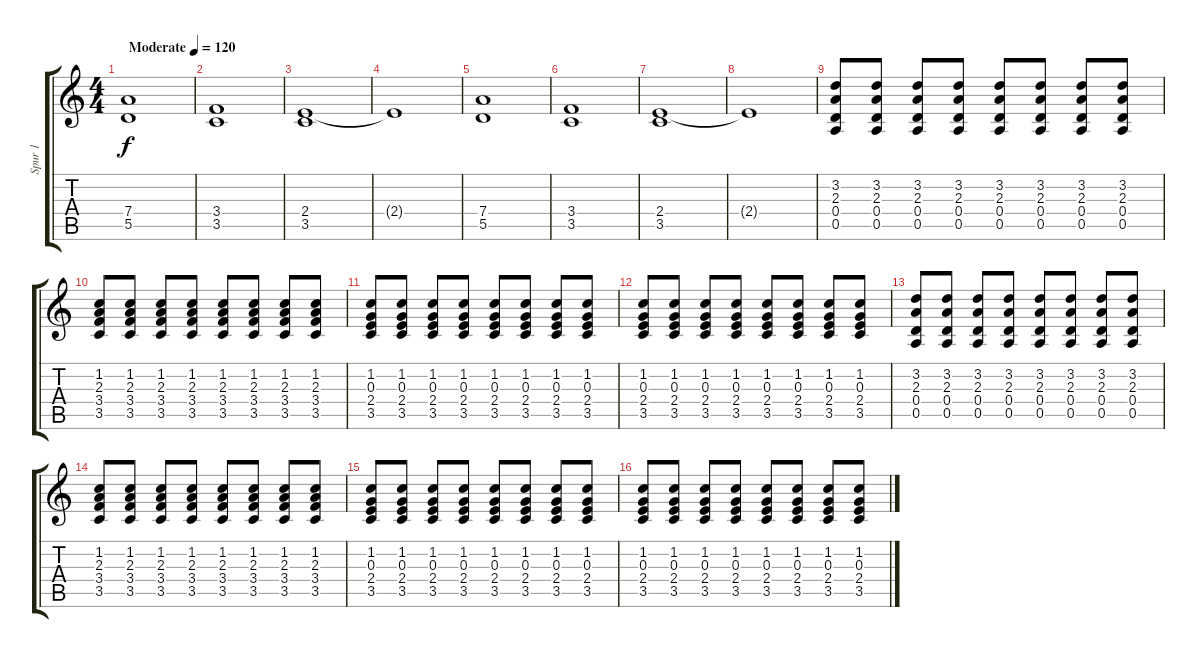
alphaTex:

\track ("Spur 1" "Spur 1") {instrument electricguitarclean}
\staff {score tabs}
\tuning (E4 B3 G3 D3 A2 E2) {hide}
\ts (4 4)
\tempo (120 "Moderate")
\clef g2
\ks c
(7.4 5.5).1{dy f instrument electricguitarclean} |
(3.4 3.5).1 |
(2.4 3.5).1 |
2.4{t}.1 |
(7.4 5.5).1 |
(3.4 3.5).1 |
(2.4 3.5).1 |
2.4{t}.1 |
(3.2 2.3 0.4 0.5).8 (3.2 2.3 0.4 0.5).8 (3.2 2.3 0.4 0.5).8 (3.2 2.3 0.4 0.5).8 (3.2 2.3 0.4 0.5).8 (3.2 2.3 0.4 0.5).8 (3.2 2.3 0.4 0.5).8 (3.2 2.3 0.4 0.5).8 |
(1.2 2.3 3.4 3.5).8 (1.2 2.3 3.4 3.5).8 (1.2 2.3 3.4 3.5).8 (1.2 2.3 3.4 3.5).8 (1.2 2.3 3.4 3.5).8 (1.2 2.3 3.4 3.5).8 (1.2 2.3 3.4 3.5).8 (1.2 2.3 3.4 3.5).8 |
(1.2 0.3 2.4 3.5).8 (1.2 0.3 2.4 3.5).8 (1.2 0.3 2.4 3.5).8 (1.2 0.3 2.4 3.5).8 (1.2 0.3 2.4 3.5).8 (1.2 0.3 2.4 3.5).8 (1.2 0.3 2.4 3.5).8 (1.2 0.3 2.4 3.5).8 |
(1.2 0.3 2.4 3.5).8 (1.2 0.3 2.4 3.5).8 (1.2 0.3 2.4 3.5).8 (1.2 0.3 2.4 3.5).8 (1.2 0.3 2.4 3.5).8 (1.2 0.3 2.4 3.5).8 (1.2 0.3 2.4 3.5).8 (1.2 0.3 2.4 3.5).8 |
(3.2 2.3 0.4 0.5).8 (3.2 2.3 0.4 0.5).8 (3.2 2.3 0.4 0.5).8 (3.2 2.3 0.4 0.5).8 (3.2 2.3 0.4 0.5).8 (3.2 2.3 0.4 0.5).8 (3.2 2.3 0.4 0.5).8 (3.2 2.3 0.4 0.5).8 |
(1.2 2.3 3.4 3.5).8 (1.2 2.3 3.4 3.5).8 (1.2 2.3 3.4 3.5).8 (1.2 2.3 3.4 3.5).8 (1.2 2.3 3.4 3.5).8 (1.2 2.3 3.4 3.5).8 (1.2 2.3 3.4 3.5).8 (1.2 2.3 3.4 3.5).8 |
(1.2 0.3 2.4 3.5).8 (1.2 0.3 2.4 3.5).8 (1.2 0.3 2.4 3.5).8 (1.2 0.3 2.4 3.5).8 (1.2 0.3 2.4 3.5).8 (1.2 0.3 2.4 3.5).8 (1.2 0.3 2.4 3.5).8 (1.2 0.3 2.4 3.5).8 |
(1.2 0.3 2.4 3.5).8 (1.2 0.3 2.4 3.5).8 (1.2 0.3 2.4 3.5).8 (1.2 0.3 2.4 3.5).8 (1.2 0.3 2.4 3.5).8 (1.2 0.3 2.4 3.5).8 (1.2 0.3 2.4 3.5).8 (1.2 0.3 2.4 3.5).8
